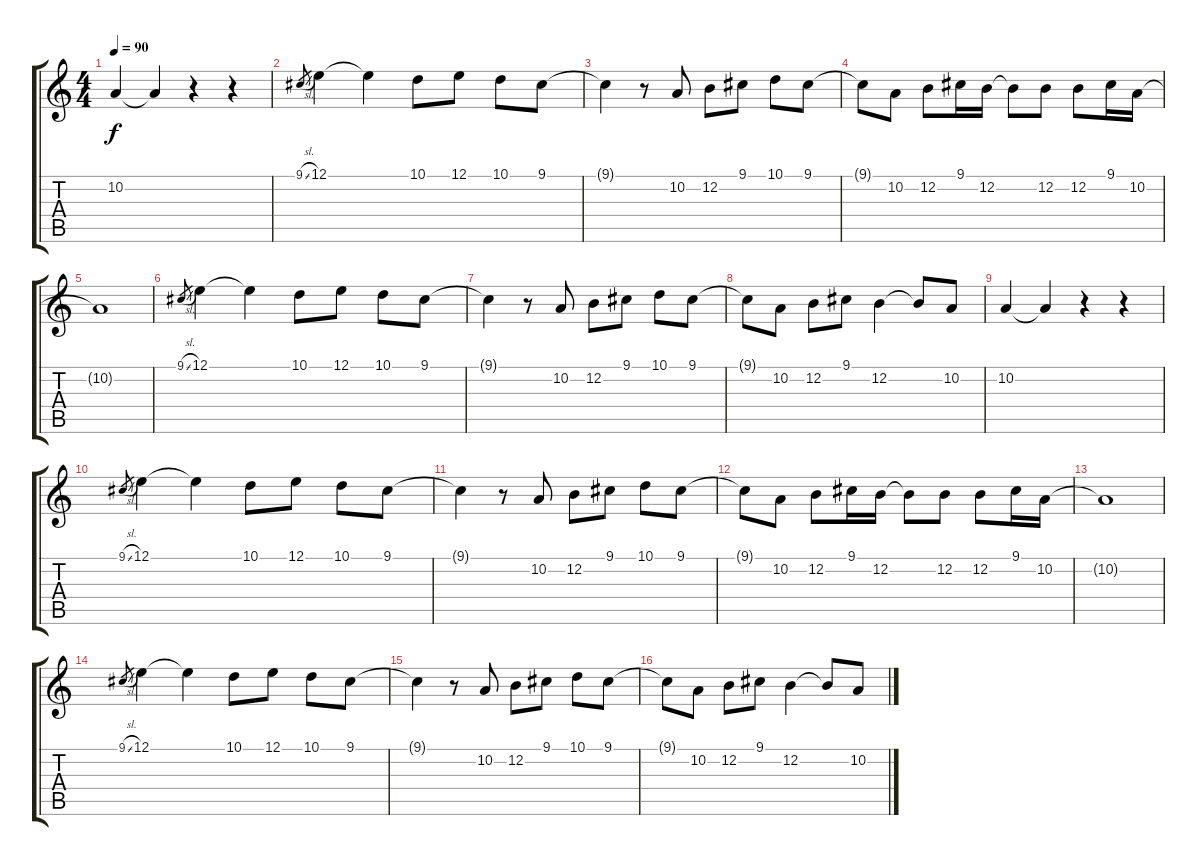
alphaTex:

\track "" {instrument panflute}
\staff {score tabs}
\tuning (E4 B3 G3 D3 A2 E2) {hide}
\ts (4 4)
\tempo 90
\clef g2
\ks c
10.2.4{dy f} 10.2{t}.4 r.4 r.4 |
9.1{sl}.8{gr} 12.1.4 12.1{t}.4 10.1.8 12.1.8 10.1.8 9.1.8 |
9.1{t}.4 r.8 10.2.8 12.2.8 9.1.8 10.1.8 9.1.8 |
9.1{t}.8 10.2.8 12.2.8 9.1.16 12.2.16 12.2{t}.8 12.2.8 12.2.8 9.1.16 10.2.16 |
10.2{t}.1 |
9.1{sl}.8{gr} 12.1.4 12.1{t}.4 10.1.8 12.1.8 10.1.8 9.1.8 |
9.1{t}.4 r.8 10.2.8 12.2.8 9.1.8 10.1.8 9.1.8 |
9.1{t}.8 10.2.8 12.2.8 9.1.8 12.2.4 12.2{t}.8 10.2.8 |
10.2.4 10.2{t}.4 r.4 r.4 |
9.1{sl}.8{gr} 12.1.4 12.1{t}.4 10.1.8 12.1.8 10.1.8 9.1.8 |
9.1{t}.4 r.8 10.2.8 12.2.8 9.1.8 10.1.8 9.1.8 |
9.1{t}.8 10.2.8 12.2.8 9.1.16 12.2.16 12.2{t}.8 12.2.8 12.2.8 9.1.16 10.2.16 |
10.2{t}.1 |
9.1{sl}.8{gr} 12.1.4 12.1{t}.4 10.1.8 12.1.8 10.1.8 9.1.8 |
9.1{t}.4 r.8 10.2.8 12.2.8 9.1.8 10.1.8 9.1.8 |
9.1{t}.8 10.2.8 12.2.8 9.1.8 12.2.4 12.2{t}.8 10.2.8
